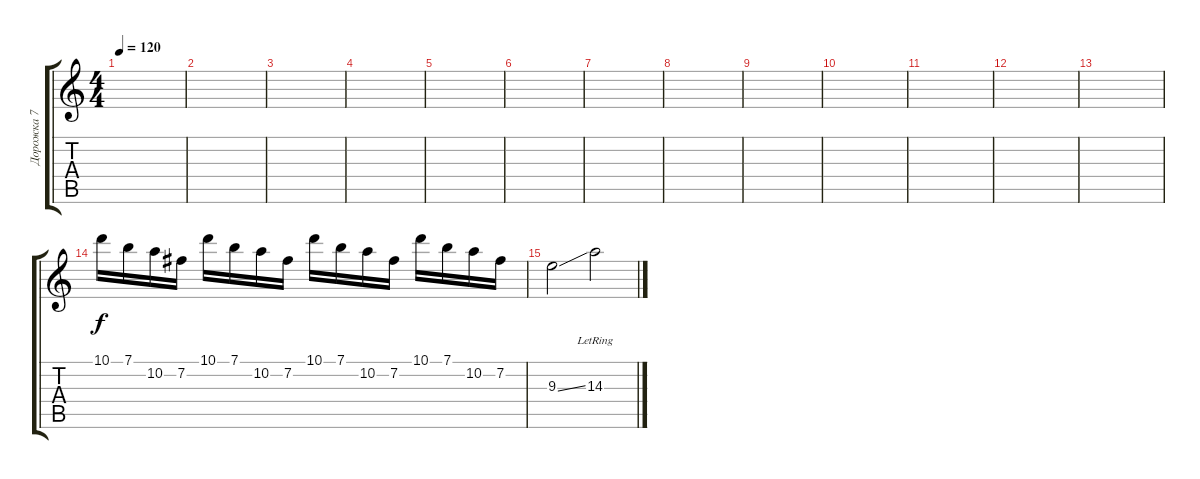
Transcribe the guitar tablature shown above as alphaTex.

\track ("Дорожка 7" "Дорожка 7") {instrument distortionguitar}
\staff {score tabs}
\tuning (E4 B3 G3 D3 A2 E2) {hide}
\ts (4 4)
\tempo 120
\clef g2
\ks c
|
|
|
|
|
|
|
|
|
|
|
|
|
10.1.16 7.1.16 10.2.16 7.2.16 10.1.16 7.1.16 10.2.16 7.2.16 10.1.16 7.1.16 10.2.16 7.2.16 10.1.16 7.1.16 10.2.16 7.2.16 |
9.3{ss}.2 14.3{lr}.2
